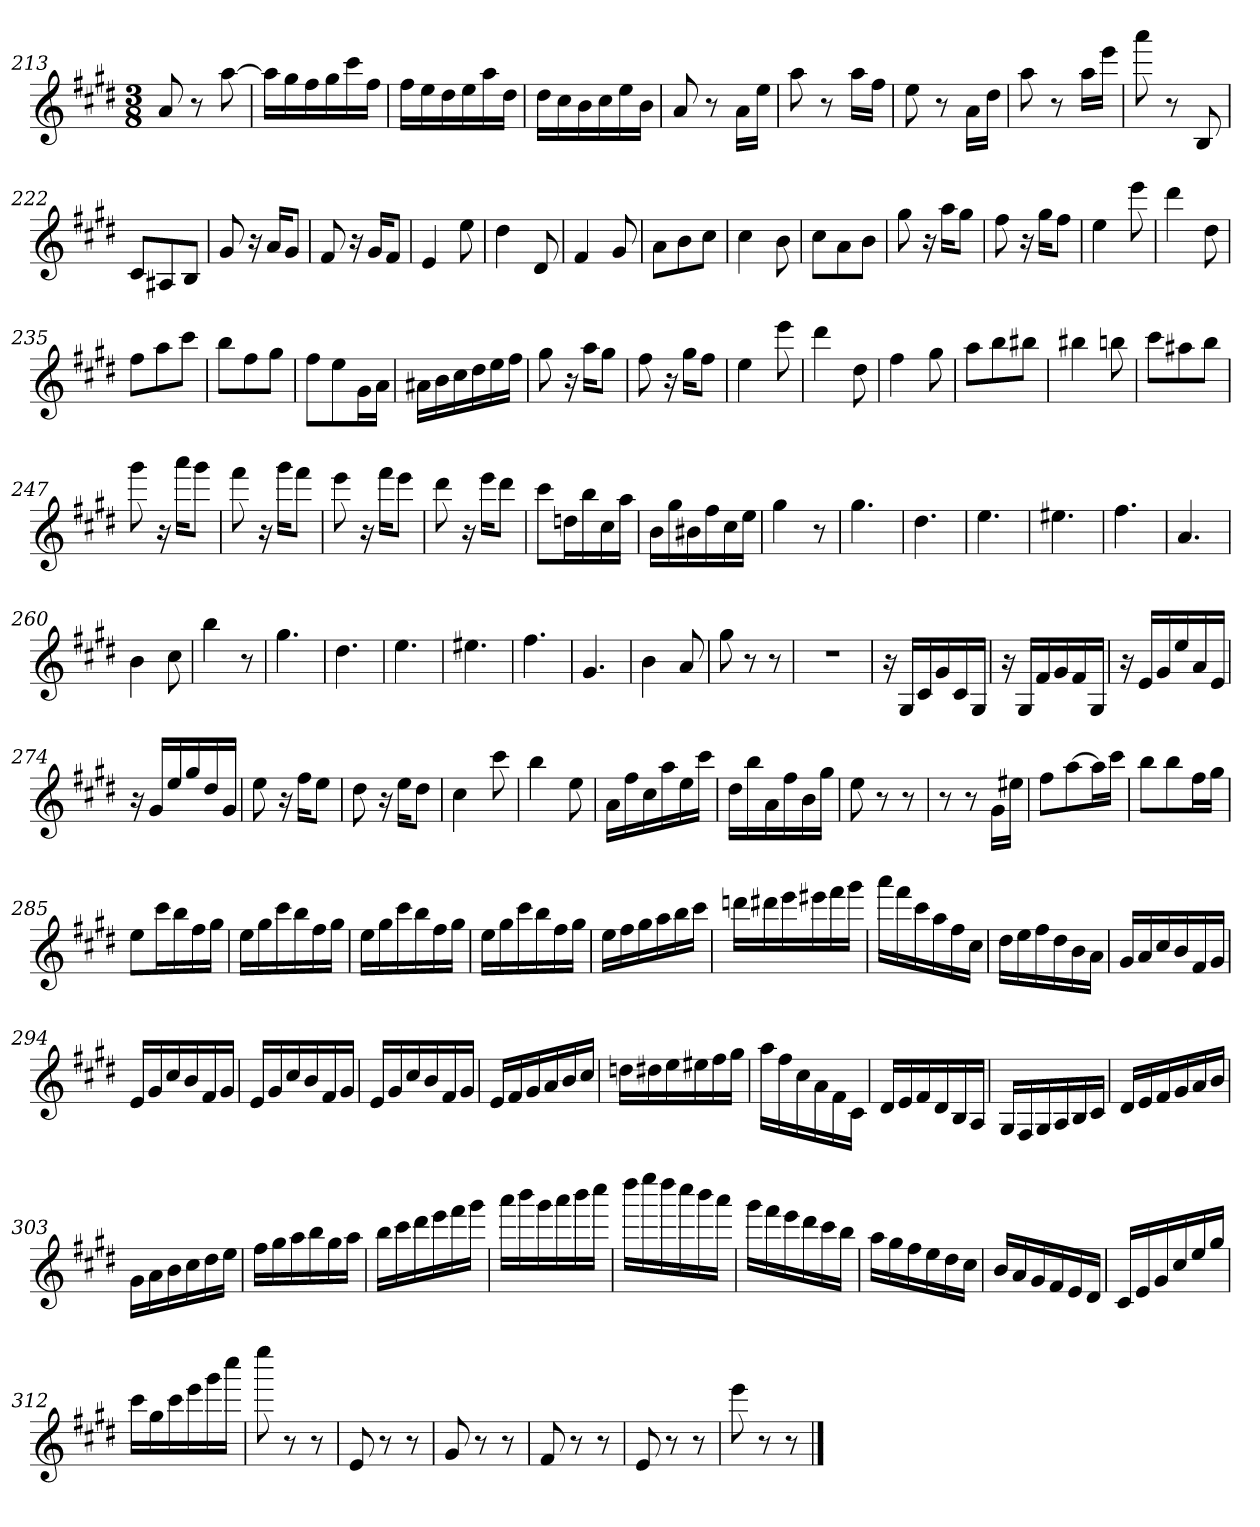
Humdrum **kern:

**kern
*part1
*staff1
*clefG2
*k[f#c#g#d#]
*E:
*M3/8
=213
8a
8r
[8aa
=214
16aa\LL]
16gg#\
16ff#\
16gg#\
16ccc#\
16ff#\JJ
=215
16ff#\LL
16ee\
16dd#\
16ee\
16aa\
16dd#\JJ
=216
16dd#\LL
16cc#\
16b\
16cc#\
16ee\
16b\JJ
=217
8a
8r
16a\LL
16ee\JJ
=218
8aa
8r
16aa\LL
16ff#\JJ
=219
8ee
8r
16a\LL
16dd#\JJ
=220
8aa
8r
16aa\LL
16eee\JJ
=221
8aaa
8r
8B
=222
8c#/L
8A#X/
8B/J
=223
8g#
16r
16a/KL
8g#/J
=224
8f#
16r
16g#/KL
8f#/J
=225
4e
8ee
=226
4dd#
8d#
=227
4f#
8g#
=228
8a\L
8b\
8cc#\J
=229
4cc#
8b
=230
8cc#\L
8a\
8b\J
=231
8gg#
16r
16aa\KL
8gg#\J
=232
8ff#
16r
16gg#\KL
8ff#\J
=233
4ee
8eee
=234
4ddd#
8dd#
=235
8ff#\L
8aa\
8ccc#\J
=236
8bb\L
8ff#\
8gg#\J
=237
8ff#\L
8ee\
16g#\L
16a\JJ
=238
16a#X\LL
16b\
16cc#\
16dd#\
16ee\
16ff#\JJ
=239
8gg#
16r
16aa\KL
8gg#\J
=240
8ff#
16r
16gg#\KL
8ff#\J
=241
4ee
8eee
=242
4ddd#
8dd#
=243
4ff#
8gg#
=244
8aa\L
8bb\
8bb#X\J
=245
4bb#X
8bbn
=246
8ccc#\L
8aa#X\
8bb\J
=247
8ggg#
16r
16aaa\KL
8ggg#\J
=248
8fff#
16r
16ggg#\KL
8fff#\J
=249
8eee
16r
16fff#\KL
8eee\J
=250
8ddd#
16r
16eee\KL
8ddd#\J
=251
8ccc#\L
16ddn\L
16bb\
16cc#\
16aa\JJ
=252
16b\LL
16gg#\
16b#X\
16ff#\
16cc#\
16ee\JJ
=253
4gg#
8r
=254
4.gg#
=255
4.dd#
=256
4.ee
=257
4.ee#X
=258
4.ff#
=259
4.a
=260
4b
8cc#
=261
4bb
8r
=262
4.gg#
=263
4.dd#
=264
4.ee
=265
4.ee#X
=266
4.ff#
=267
4.g#
=268
4b
8a
=269
8gg#
8r
8r
=270
4.r
=271
16r
16G#/LL
16c#/
16g#/
16c#/
16G#/JJ
=272
16r
16G#/LL
16f#/
16g#/
16f#/
16G#/JJ
=273
16r
16e/LL
16g#/
16ee/
16a/
16e/JJ
=274
16r
16g#/LL
16ee/
16gg#/
16dd#/
16g#/JJ
=275
8ee
16r
16ff#\KL
8ee\J
=276
8dd#
16r
16ee\KL
8dd#\J
=277
4cc#
8ccc#
=278
4bb
8ee
=279
16a\LL
16ff#\
16cc#\
16aa\
16ee\
16ccc#\JJ
=280
16dd#\LL
16bb\
16a\
16ff#\
16b\
16gg#\JJ
=281
8ee
8r
8r
=282
8r
8r
16g#\LL
16ee#X\JJ
=283
8ff#\L
[8aa\
16aa\L]
16ccc#\JJ
=284
8bb\L
8bb\
16ff#\L
16gg#\JJ
=285
8ee\L
16ccc#\L
16bb\
16ff#\
16gg#\JJ
=286
16ee\LL
16gg#\
16ccc#\
16bb\
16ff#\
16gg#\JJ
=287
16ee\LL
16gg#\
16ccc#\
16bb\
16ff#\
16gg#\JJ
=288
16ee\LL
16gg#\
16ccc#\
16bb\
16ff#\
16gg#\JJ
=289
16ee\LL
16ff#\
16gg#\
16aa\
16bb\
16ccc#\JJ
=290
16dddn\LL
16ddd#X\
16eee\
16eee#X\
16fff#\
16ggg#\JJ
=291
16aaa\LL
16fff#\
16ccc#\
16aa\
16ff#\
16cc#\JJ
=292
16dd#\LL
16ee\
16ff#\
16dd#\
16b\
16a\JJ
=293
16g#/LL
16a/
16cc#/
16b/
16f#/
16g#/JJ
=294
16e/LL
16g#/
16cc#/
16b/
16f#/
16g#/JJ
=295
16e/LL
16g#/
16cc#/
16b/
16f#/
16g#/JJ
=296
16e/LL
16g#/
16cc#/
16b/
16f#/
16g#/JJ
=297
16e/LL
16f#/
16g#/
16a/
16b/
16cc#/JJ
=298
16ddn\LL
16dd#X\
16ee\
16ee#X\
16ff#\
16gg#\JJ
=299
16aa\LL
16ff#\
16cc#\
16a\
16f#\
16c#\JJ
=300
16d#/LL
16e/
16f#/
16d#/
16B/
16A/JJ
=301
16G#/LL
16F#/
16G#/
16A/
16B/
16c#/JJ
=302
16d#/LL
16e/
16f#/
16g#/
16a/
16b/JJ
=303
16g#\LL
16a\
16b\
16cc#\
16dd#\
16ee\JJ
=304
16ff#\LL
16gg#\
16aa\
16bb\
16gg#\
16aa\JJ
=305
16bb\LL
16ccc#\
16ddd#\
16eee\
16fff#\
16ggg#\JJ
=306
16aaa\LL
16bbb\
16ggg#\
16aaa\
16bbb\
16cccc#\JJ
=307
16dddd#\LL
16eeee\
16dddd#\
16cccc#\
16bbb\
16aaa\JJ
=308
16ggg#\LL
16fff#\
16eee\
16ddd#\
16ccc#\
16bb\JJ
=309
16aa\LL
16gg#\
16ff#\
16ee\
16dd#\
16cc#\JJ
=310
16b/LL
16a/
16g#/
16f#/
16e/
16d#/JJ
=311
16c#/LL
16e/
16g#/
16cc#/
16ee/
16gg#/JJ
=312
16ccc#\LL
16gg#\
16ccc#\
16eee\
16ggg#\
16cccc#\JJ
=313
8eeee
8r
8r
=314
8e
8r
8r
=315
8g#
8r
8r
=316
8f#
8r
8r
=317
8e
8r
8r
=318
8eee
8r
8r
==
*-
